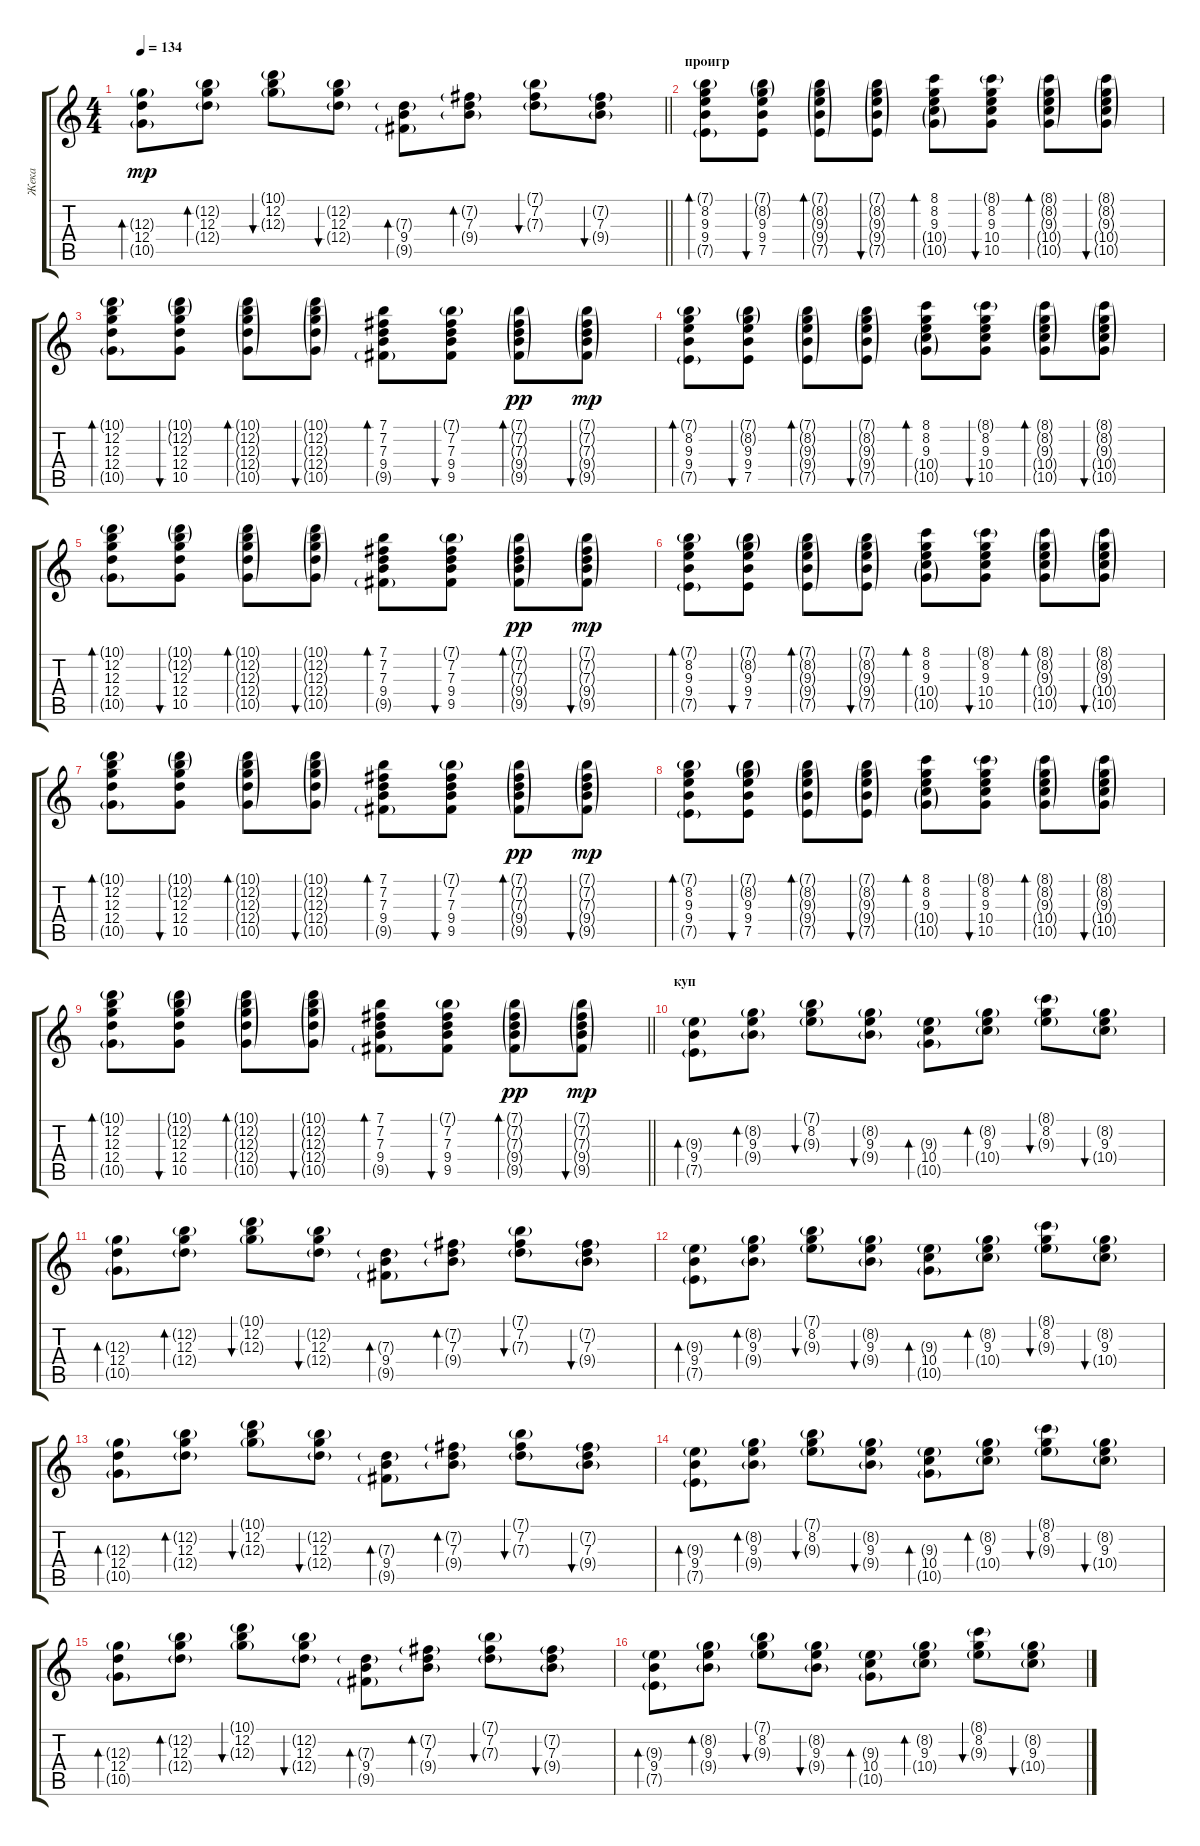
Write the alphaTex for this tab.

\track ("Жека" "Жека") {instrument acousticguitarsteel}
\staff {score tabs}
\tuning (E4 B3 G3 D3 A2 E2) {hide}
\ts (4 4)
\tempo 134
\clef g2
\barLineRight lightlight
\ks c
(12.3{g} 12.4 10.5{g}).8{bd 60 dy mp} (12.2{g} 12.3 12.4{g}).8{bd 60} (10.1{g} 12.2 12.3{g}).8{bu 60} (12.2{g} 12.3 12.4{g}).8{bu 60} (7.3{g} 9.4 9.5{g}).8{bd 60} (7.2{g} 7.3 9.4{g}).8{bd 60} (7.1{g} 7.2 7.3{g}).8{bu 60} (7.2{g} 7.3 9.4{g}).8{bu 60} |
\section ("" "проигр")
(7.1{g} 8.2 9.3 9.4 7.5{g}).8{bd 60} (7.1{g} 8.2{g} 9.3 9.4 7.5).8{bu 60} (7.1{g} 8.2{g} 9.3{g} 9.4{g} 7.5{g}).8{bd 60} (7.1{g} 8.2{g} 9.3{g} 9.4{g} 7.5{g}).8{bu 60} (8.1 8.2 9.3 10.4{g} 10.5{g}).8{bd 60} (8.1{g} 8.2 9.3 10.4 10.5).8{bu 60} (8.1{g} 8.2{g} 9.3{g} 10.4{g} 10.5{g}).8{bd 60} (8.1{g} 8.2{g} 9.3{g} 10.4{g} 10.5{g}).8{bu 60} |
(10.1{g} 12.2 12.3 12.4 10.5{g}).8{bd 60} (10.1{g} 12.2{g} 12.3 12.4 10.5).8{bu 60} (10.1{g} 12.2{g} 12.3{g} 12.4{g} 10.5{g}).8{bd 60} (10.1{g} 12.2{g} 12.3{g} 12.4{g} 10.5{g}).8{bu 60} (7.1 7.2 7.3 9.4 9.5{g}).8{bd 60} (7.1{g} 7.2 7.3 9.4 9.5).8{bu 60} (7.1{g} 7.2{g} 7.3{g} 9.4{g} 9.5{g}).8{bd 60 dy pp} (7.1{g} 7.2{g} 7.3{g} 9.4{g} 9.5{g}).8{bu 60 dy mp} |
(7.1{g} 8.2 9.3 9.4 7.5{g}).8{bd 60} (7.1{g} 8.2{g} 9.3 9.4 7.5).8{bu 60} (7.1{g} 8.2{g} 9.3{g} 9.4{g} 7.5{g}).8{bd 60} (7.1{g} 8.2{g} 9.3{g} 9.4{g} 7.5{g}).8{bu 60} (8.1 8.2 9.3 10.4{g} 10.5{g}).8{bd 60} (8.1{g} 8.2 9.3 10.4 10.5).8{bu 60} (8.1{g} 8.2{g} 9.3{g} 10.4{g} 10.5{g}).8{bd 60} (8.1{g} 8.2{g} 9.3{g} 10.4{g} 10.5{g}).8{bu 60} |
(10.1{g} 12.2 12.3 12.4 10.5{g}).8{bd 60} (10.1{g} 12.2{g} 12.3 12.4 10.5).8{bu 60} (10.1{g} 12.2{g} 12.3{g} 12.4{g} 10.5{g}).8{bd 60} (10.1{g} 12.2{g} 12.3{g} 12.4{g} 10.5{g}).8{bu 60} (7.1 7.2 7.3 9.4 9.5{g}).8{bd 60} (7.1{g} 7.2 7.3 9.4 9.5).8{bu 60} (7.1{g} 7.2{g} 7.3{g} 9.4{g} 9.5{g}).8{bd 60 dy pp} (7.1{g} 7.2{g} 7.3{g} 9.4{g} 9.5{g}).8{bu 60 dy mp} |
(7.1{g} 8.2 9.3 9.4 7.5{g}).8{bd 60} (7.1{g} 8.2{g} 9.3 9.4 7.5).8{bu 60} (7.1{g} 8.2{g} 9.3{g} 9.4{g} 7.5{g}).8{bd 60} (7.1{g} 8.2{g} 9.3{g} 9.4{g} 7.5{g}).8{bu 60} (8.1 8.2 9.3 10.4{g} 10.5{g}).8{bd 60} (8.1{g} 8.2 9.3 10.4 10.5).8{bu 60} (8.1{g} 8.2{g} 9.3{g} 10.4{g} 10.5{g}).8{bd 60} (8.1{g} 8.2{g} 9.3{g} 10.4{g} 10.5{g}).8{bu 60} |
(10.1{g} 12.2 12.3 12.4 10.5{g}).8{bd 60} (10.1{g} 12.2{g} 12.3 12.4 10.5).8{bu 60} (10.1{g} 12.2{g} 12.3{g} 12.4{g} 10.5{g}).8{bd 60} (10.1{g} 12.2{g} 12.3{g} 12.4{g} 10.5{g}).8{bu 60} (7.1 7.2 7.3 9.4 9.5{g}).8{bd 60} (7.1{g} 7.2 7.3 9.4 9.5).8{bu 60} (7.1{g} 7.2{g} 7.3{g} 9.4{g} 9.5{g}).8{bd 60 dy pp} (7.1{g} 7.2{g} 7.3{g} 9.4{g} 9.5{g}).8{bu 60 dy mp} |
(7.1{g} 8.2 9.3 9.4 7.5{g}).8{bd 60} (7.1{g} 8.2{g} 9.3 9.4 7.5).8{bu 60} (7.1{g} 8.2{g} 9.3{g} 9.4{g} 7.5{g}).8{bd 60} (7.1{g} 8.2{g} 9.3{g} 9.4{g} 7.5{g}).8{bu 60} (8.1 8.2 9.3 10.4{g} 10.5{g}).8{bd 60} (8.1{g} 8.2 9.3 10.4 10.5).8{bu 60} (8.1{g} 8.2{g} 9.3{g} 10.4{g} 10.5{g}).8{bd 60} (8.1{g} 8.2{g} 9.3{g} 10.4{g} 10.5{g}).8{bu 60} |
\barLineRight lightlight
(10.1{g} 12.2 12.3 12.4 10.5{g}).8{bd 60} (10.1{g} 12.2{g} 12.3 12.4 10.5).8{bu 60} (10.1{g} 12.2{g} 12.3{g} 12.4{g} 10.5{g}).8{bd 60} (10.1{g} 12.2{g} 12.3{g} 12.4{g} 10.5{g}).8{bu 60} (7.1 7.2 7.3 9.4 9.5{g}).8{bd 60} (7.1{g} 7.2 7.3 9.4 9.5).8{bu 60} (7.1{g} 7.2{g} 7.3{g} 9.4{g} 9.5{g}).8{bd 60 dy pp} (7.1{g} 7.2{g} 7.3{g} 9.4{g} 9.5{g}).8{bu 60 dy mp} |
\section ("" "куп")
(9.3{g} 9.4 7.5{g}).8{bd 60} (8.2{g} 9.3 9.4{g}).8{bd 60} (7.1{g} 8.2 9.3{g}).8{bu 60} (8.2{g} 9.3 9.4{g}).8{bu 60} (9.3{g} 10.4 10.5{g}).8{bd 60} (8.2{g} 9.3 10.4{g}).8{bd 60} (8.1{g} 8.2 9.3{g}).8{bu 60} (8.2{g} 9.3 10.4{g}).8{bu 60} |
(12.3{g} 12.4 10.5{g}).8{bd 60} (12.2{g} 12.3 12.4{g}).8{bd 60} (10.1{g} 12.2 12.3{g}).8{bu 60} (12.2{g} 12.3 12.4{g}).8{bu 60} (7.3{g} 9.4 9.5{g}).8{bd 60} (7.2{g} 7.3 9.4{g}).8{bd 60} (7.1{g} 7.2 7.3{g}).8{bu 60} (7.2{g} 7.3 9.4{g}).8{bu 60} |
(9.3{g} 9.4 7.5{g}).8{bd 60} (8.2{g} 9.3 9.4{g}).8{bd 60} (7.1{g} 8.2 9.3{g}).8{bu 60} (8.2{g} 9.3 9.4{g}).8{bu 60} (9.3{g} 10.4 10.5{g}).8{bd 60} (8.2{g} 9.3 10.4{g}).8{bd 60} (8.1{g} 8.2 9.3{g}).8{bu 60} (8.2{g} 9.3 10.4{g}).8{bu 60} |
(12.3{g} 12.4 10.5{g}).8{bd 60} (12.2{g} 12.3 12.4{g}).8{bd 60} (10.1{g} 12.2 12.3{g}).8{bu 60} (12.2{g} 12.3 12.4{g}).8{bu 60} (7.3{g} 9.4 9.5{g}).8{bd 60} (7.2{g} 7.3 9.4{g}).8{bd 60} (7.1{g} 7.2 7.3{g}).8{bu 60} (7.2{g} 7.3 9.4{g}).8{bu 60} |
(9.3{g} 9.4 7.5{g}).8{bd 60} (8.2{g} 9.3 9.4{g}).8{bd 60} (7.1{g} 8.2 9.3{g}).8{bu 60} (8.2{g} 9.3 9.4{g}).8{bu 60} (9.3{g} 10.4 10.5{g}).8{bd 60} (8.2{g} 9.3 10.4{g}).8{bd 60} (8.1{g} 8.2 9.3{g}).8{bu 60} (8.2{g} 9.3 10.4{g}).8{bu 60} |
(12.3{g} 12.4 10.5{g}).8{bd 60} (12.2{g} 12.3 12.4{g}).8{bd 60} (10.1{g} 12.2 12.3{g}).8{bu 60} (12.2{g} 12.3 12.4{g}).8{bu 60} (7.3{g} 9.4 9.5{g}).8{bd 60} (7.2{g} 7.3 9.4{g}).8{bd 60} (7.1{g} 7.2 7.3{g}).8{bu 60} (7.2{g} 7.3 9.4{g}).8{bu 60} |
(9.3{g} 9.4 7.5{g}).8{bd 60} (8.2{g} 9.3 9.4{g}).8{bd 60} (7.1{g} 8.2 9.3{g}).8{bu 60} (8.2{g} 9.3 9.4{g}).8{bu 60} (9.3{g} 10.4 10.5{g}).8{bd 60} (8.2{g} 9.3 10.4{g}).8{bd 60} (8.1{g} 8.2 9.3{g}).8{bu 60} (8.2{g} 9.3 10.4{g}).8{bu 60}
